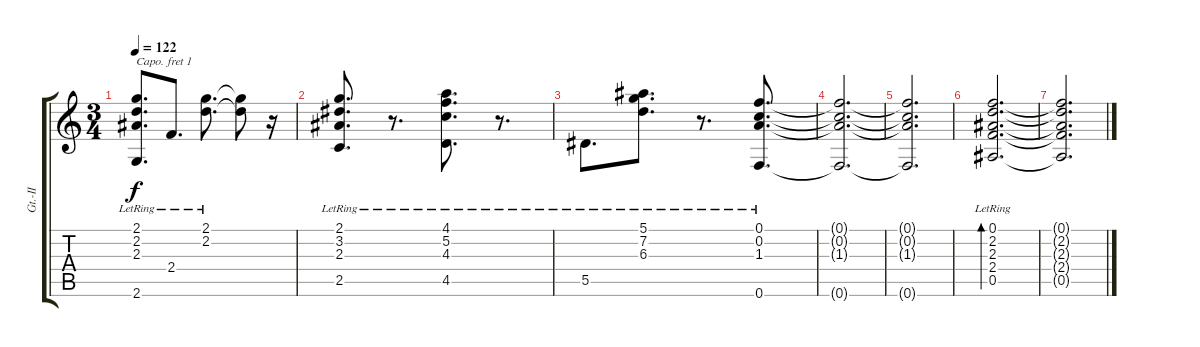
\track ("Gt.-II" "Gt.-II") {instrument acousticguitarsteel}
\staff {score tabs}
\capo 1
\tuning (E4 B3 G3 D3 A2 E2) {hide}
\ts (3 4)
\tempo 122
\clef g2
\ks c
(2.1{lr} 2.2{lr} 2.3{lr} 2.6{lr}).8{d dy f} 2.4{lr}.8{d} (2.1{lr} 2.2{lr}).8{d} (2.1{t} 2.2{t}).8 r.16 |
(2.1{lr} 3.2{lr} 2.3{lr} 2.5{lr}).8{d} r.8{d} (4.1{lr} 5.2{lr} 4.3{lr} 4.5{lr}).8{d} r.8{d} |
5.5{lr}.8{d} (5.1{lr} 7.2{lr} 6.3{lr}).8{d} r.8{d} (0.1{lr} 0.2{lr} 1.3{lr} 0.6).8{d} |
(0.1{t} 0.2{t} 1.3{t} 0.6{t}).2{d} |
(0.1{t} 0.2{t} 1.3{t} 0.6{t}).2{d} |
(0.1{lr} 2.2{lr} 2.3{lr} 2.4{lr} 0.5{lr}).2{d bd 480} |
(0.1{t} 2.2{t} 2.3{t} 2.4{t} 0.5{t}).2{d}
